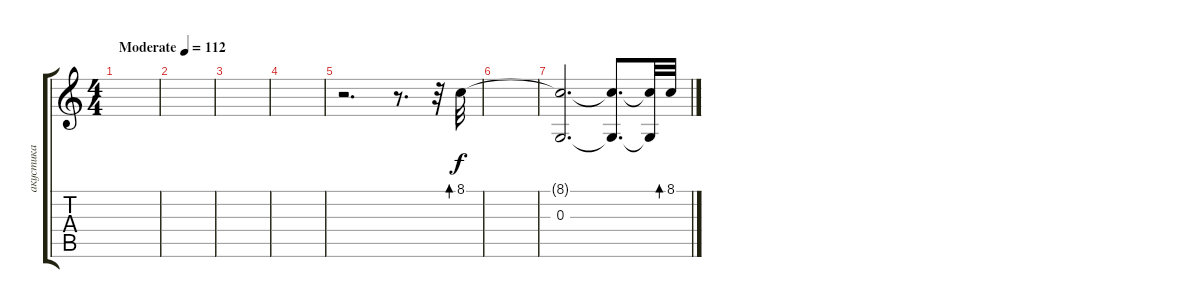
\track ("акустика" "акустика") {instrument synthstrings2}
\staff {score tabs}
\tuning (E4 B3 G3 D3 A2 E2) {hide}
\ts (4 4)
\tempo (112 "Moderate")
\clef g2
\ks c
|
|
|
|
r.2{d} r.8{d} r.32 8.1.32{bd 480 instrument fx1rain} |
|
(8.1{t} 0.3).2{d} (8.1{t} 0.3{t}).8{d} (8.1{t} 0.3{t}).32 8.1.32{bd 480}
